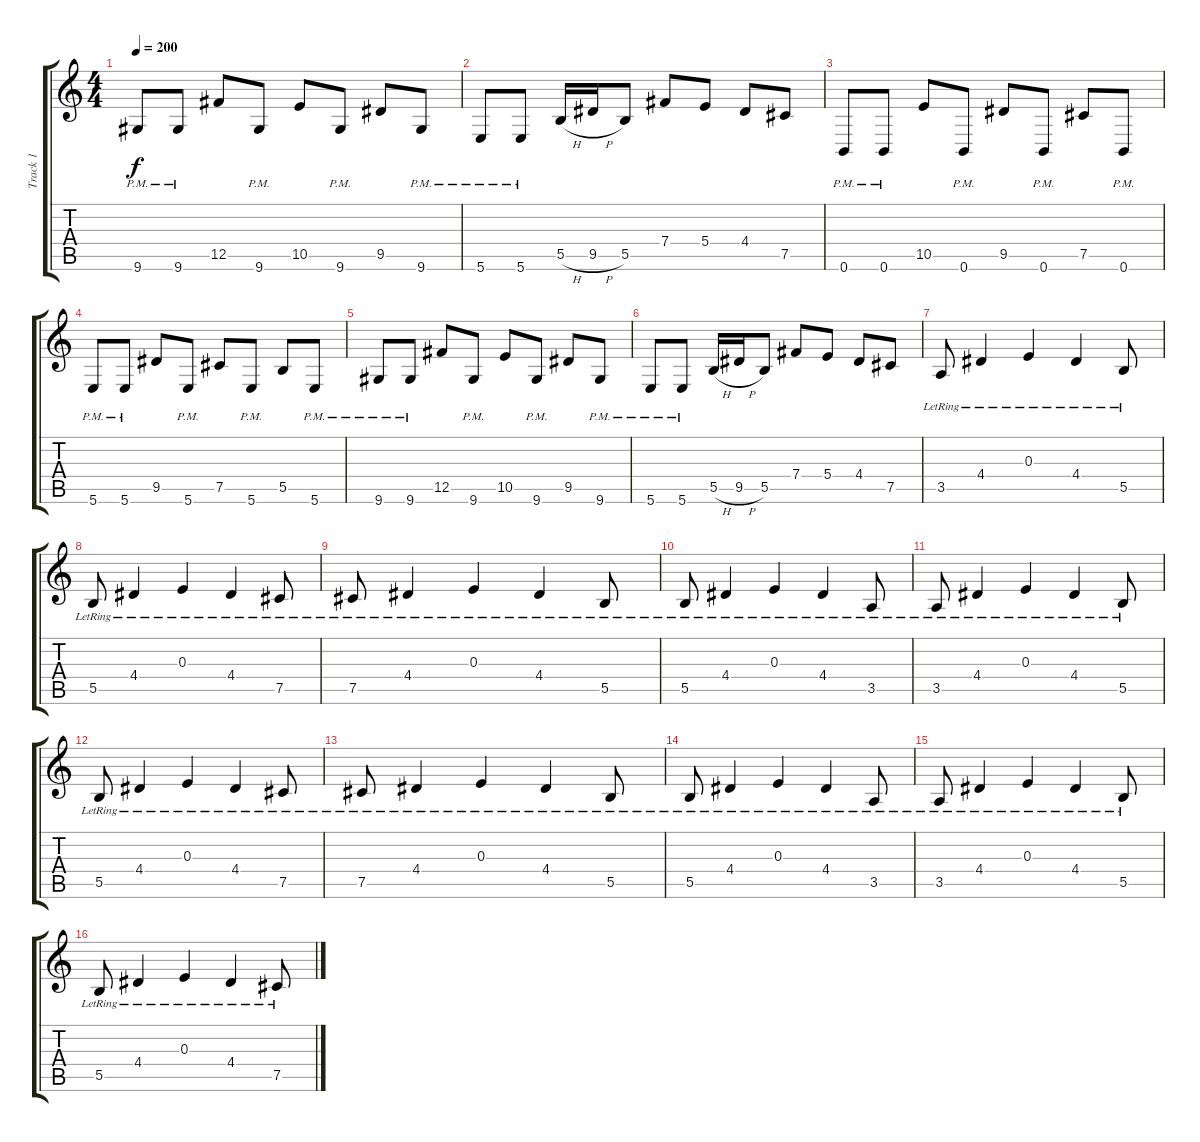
\track ("Track 1" "Track 1") {instrument electricguitarjazz}
\staff {score tabs}
\tuning (Db4 Ab3 E3 B2 Gb2 B1) {hide}
\ts (4 4)
\tempo 200
\clef g2
\ks c
9.6{pm}.8{dy f} 9.6{pm}.8 12.5.8 9.6{pm}.8 10.5.8 9.6{pm}.8 9.5.8 9.6{pm}.8 |
5.6{pm}.8 5.6{pm}.8 5.5{h}.16 9.5{h}.16 5.5.8 7.4.8 5.4.8 4.4.8 7.5.8 |
0.6{pm}.8 0.6{pm}.8 10.5.8 0.6{pm}.8 9.5.8 0.6{pm}.8 7.5.8 0.6{pm}.8 |
5.6{pm}.8 5.6{pm}.8 9.5.8 5.6{pm}.8 7.5.8 5.6{pm}.8 5.5.8 5.6{pm}.8 |
9.6{pm}.8 9.6{pm}.8 12.5.8 9.6{pm}.8 10.5.8 9.6{pm}.8 9.5.8 9.6{pm}.8 |
5.6{pm}.8 5.6{pm}.8 5.5{h}.16 9.5{h}.16 5.5.8 7.4.8 5.4.8 4.4.8 7.5.8 |
3.5{lr}.8 4.4{lr}.4 0.3{lr}.4 4.4{lr}.4 5.5{lr}.8 |
5.5{lr}.8 4.4{lr}.4 0.3{lr}.4 4.4{lr}.4 7.5{lr}.8 |
7.5{lr}.8 4.4{lr}.4 0.3{lr}.4 4.4{lr}.4 5.5{lr}.8 |
5.5{lr}.8 4.4{lr}.4 0.3{lr}.4 4.4{lr}.4 3.5{lr}.8 |
3.5{lr}.8 4.4{lr}.4 0.3{lr}.4 4.4{lr}.4 5.5{lr}.8 |
5.5{lr}.8 4.4{lr}.4 0.3{lr}.4 4.4{lr}.4 7.5{lr}.8 |
7.5{lr}.8 4.4{lr}.4 0.3{lr}.4 4.4{lr}.4 5.5{lr}.8 |
5.5{lr}.8 4.4{lr}.4 0.3{lr}.4 4.4{lr}.4 3.5{lr}.8 |
3.5{lr}.8 4.4{lr}.4 0.3{lr}.4 4.4{lr}.4 5.5{lr}.8 |
5.5{lr}.8 4.4{lr}.4 0.3{lr}.4 4.4{lr}.4 7.5{lr}.8
